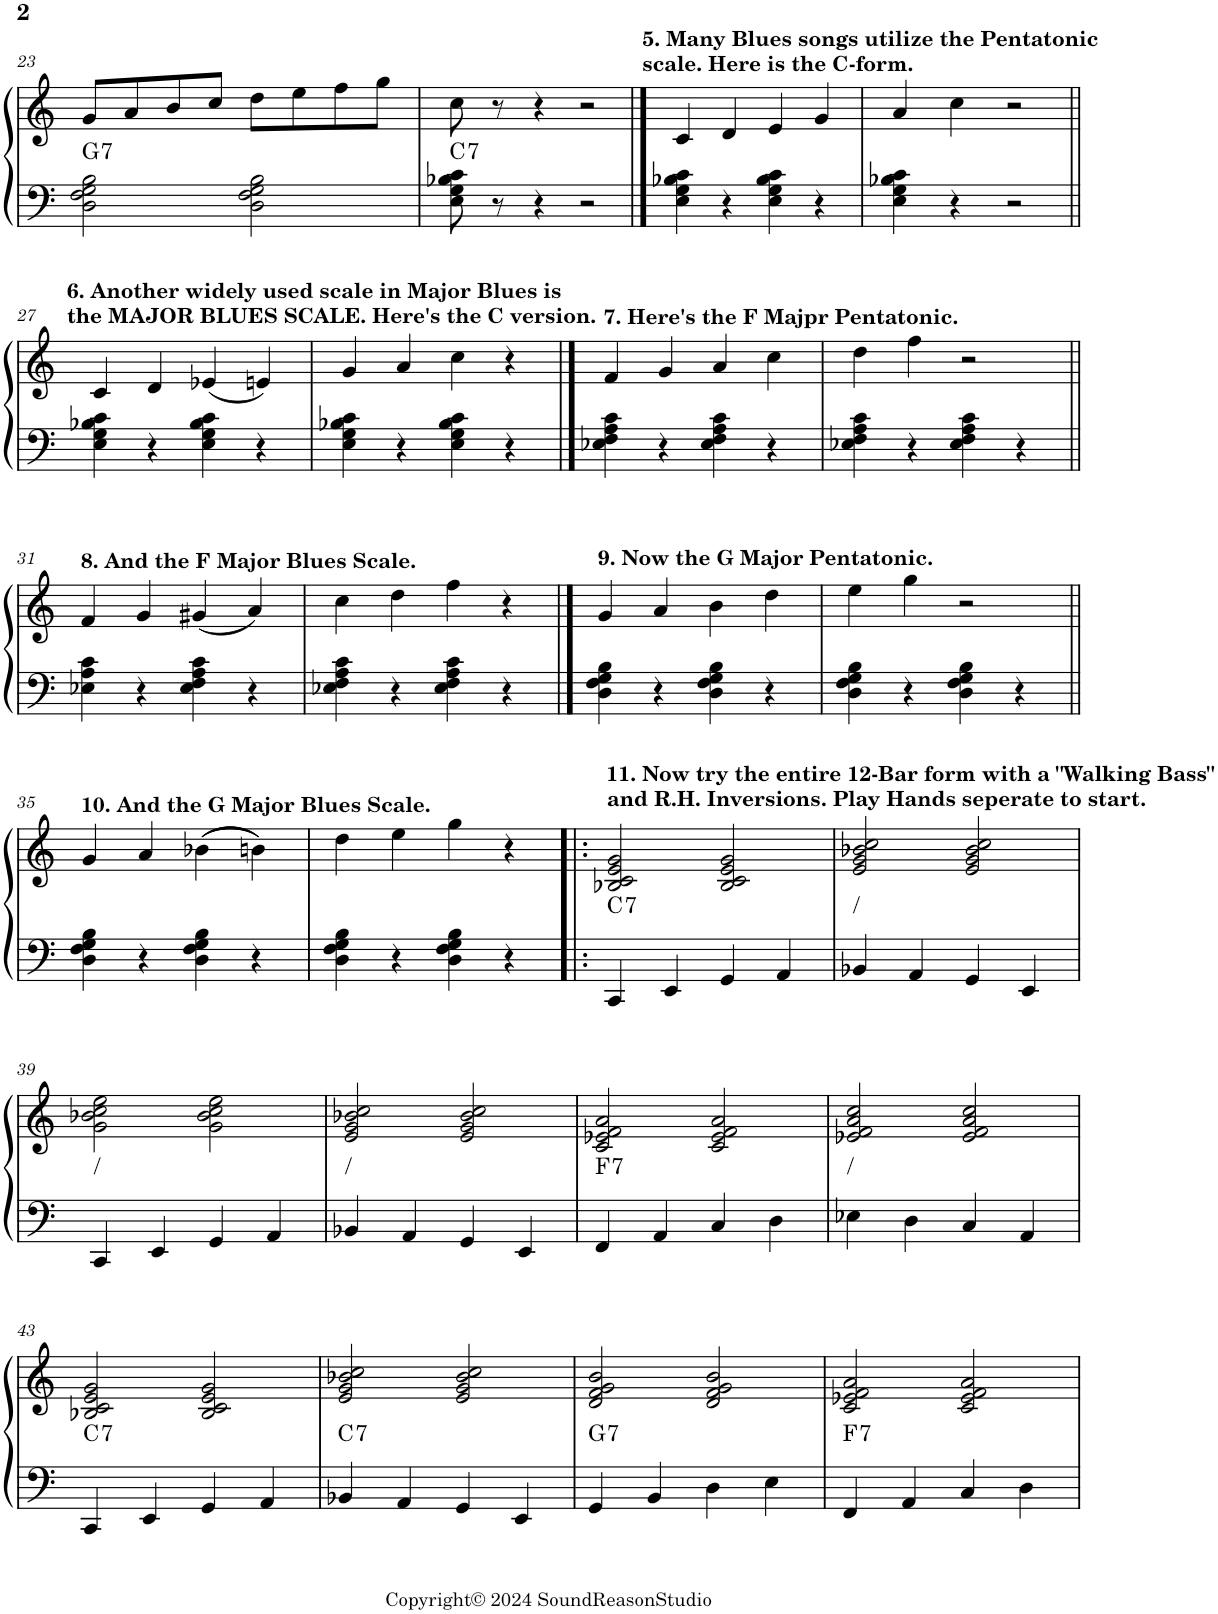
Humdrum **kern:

**kern	**kern	**harte
*part1	*part1	*part1
*staff2	*staff1	*
*I"Piano	*	*
*I'Pno.	*	*
!!LO:PB:g=z
*clefF4	*clefG2	*
*k[]	*k[]	*
*M4/4	*M4/4	*
=23	=23	=23
!	!	!LO:H:kt=7
2D\ 2F\ 2G\ 2B\	8g/L	G:7
.	8a/	.
.	8b/	.
.	8cc/J	.
2D\ 2F\ 2G\ 2B\	8dd\L	.
.	8ee\	.
.	8ff\	.
.	8gg\J	.
=24	=24	=24
!	!	!LO:H:kt=7
8E\ 8G\ 8B-X\ 8c\	8cc\	C:7
8r	8r	.
4r	4r	.
2r	2r	.
==25	==25	==25
!	!LO:TX:a:B:t=5. Many Blues songs utilize the Pentatonic	!
!	!LO:TX:a:t=scale. Here is the C-form.	!
4E\ 4G\ 4B-X\ 4c\	4c/	.
4r	4d/	.
4E\ 4G\ 4B-\ 4c\	4e/	.
4r	4g/	.
=26	=26	=26
4E\ 4G\ 4B-X\ 4c\	4a/	.
4r	4cc\	.
2r	2r	.
!!LO:LB:g=z
=27||	=27||	=27||
!	!LO:TX:a:B:t=6. Another widely used scale in Major Blues is	!
!	!LO:TX:a:t=the MAJOR BLUES SCALE. Here's the C version.	!
4E\ 4G\ 4B-X\ 4c\	4c/	.
4r	4d/	.
4E\ 4G\ 4B-\ 4c\	(4e-X/	.
4r	4en/)	.
=28	=28	=28
4E\ 4G\ 4B-X\ 4c\	4g/	.
4r	4a/	.
4E\ 4G\ 4B-\ 4c\	4cc\	.
4r	4r	.
==29	==29	==29
!	!LO:TX:a:B:t=7. Here's the F Majpr Pentatonic.	!
4E-X\ 4F\ 4A\ 4c\	4f/	.
4r	4g/	.
4E-\ 4F\ 4A\ 4c\	4a/	.
4r	4cc\	.
=30	=30	=30
4E-X\ 4F\ 4A\ 4c\	4dd\	.
4r	4ff\	.
4E-\ 4F\ 4A\ 4c\	2r	.
4r	.	.
!!LO:LB:g=z
=31||	=31||	=31||
!	!LO:TX:a:B:t=8. And the F Major Blues Scale.	!
4E-X\ 4A\ 4c\	4f/	.
4r	4g/	.
4E-\ 4F\ 4A\ 4c\	(4g#X/	.
4r	4a/)	.
=32	=32	=32
4E-X\ 4F\ 4A\ 4c\	4cc\	.
4r	4dd\	.
4E-\ 4F\ 4A\ 4c\	4ff\	.
4r	4r	.
==33	==33	==33
!	!LO:TX:a:B:t=9. Now the G Major Pentatonic.	!
4D\ 4F\ 4G\ 4B\	4g/	.
4r	4a/	.
4D\ 4F\ 4G\ 4B\	4b\	.
4r	4dd\	.
=34	=34	=34
4D\ 4F\ 4G\ 4B\	4ee\	.
4r	4gg\	.
4D\ 4F\ 4G\ 4B\	2r	.
4r	.	.
!!LO:LB:g=z
=35||	=35||	=35||
!	!LO:TX:a:B:t=10. And the G Major Blues Scale.	!
4D\ 4F\ 4G\ 4B\	4g/	.
4r	4a/	.
4D\ 4F\ 4G\ 4B\	((4b-X\	.
4r	4bn\))	.
=36	=36	=36
4D\ 4F\ 4G\ 4B\	4dd\	.
4r	4ee\	.
4D\ 4F\ 4G\ 4B\	4gg\	.
4r	4r	.
=37|!:	=37|!:	=37|!:
!	!LO:TX:a:B:t=11. Now try the entire 12-Bar form with a "Walking Bass"	!
!	!LO:TX:a:t=and R.H. Inversions. Play Hands seperate to start.	!LO:H:kt=7
4CC/	2B-X/ 2c/ 2e/ 2g/	C:7
4EE/	.	.
4GG/	2B-/ 2c/ 2e/ 2g/	.
4AA/	.	.
=38	=38	=38
!	!	!LO:H:kt=/
4BB-X/	2e/ 2g/ 2b-X/ 2cc/	N
4AA/	.	.
4GG/	2e/ 2g/ 2b-/ 2cc/	.
4EE/	.	.
!!LO:LB:g=z
=39	=39	=39
!	!	!LO:H:kt=/
4CC/	2g\ 2b-X\ 2cc\ 2ee\	N
4EE/	.	.
4GG/	2g\ 2b-\ 2cc\ 2ee\	.
4AA/	.	.
=40	=40	=40
!	!	!LO:H:kt=/
4BB-X/	2e/ 2g/ 2b-X/ 2cc/	N
4AA/	.	.
4GG/	2e/ 2g/ 2b-/ 2cc/	.
4EE/	.	.
=41	=41	=41
!	!	!LO:H:kt=7
4FF/	2c/ 2e-X/ 2f/ 2a/	F:7
4AA/	.	.
4C/	2c/ 2e-/ 2f/ 2a/	.
4D\	.	.
=42	=42	=42
!	!	!LO:H:kt=/
4E-X\	2e-X/ 2f/ 2a/ 2cc/	N
4D\	.	.
4C/	2e-/ 2f/ 2a/ 2cc/	.
4AA/	.	.
!!LO:LB:g=z
=43	=43	=43
!	!	!LO:H:kt=7
4CC/	2B-X/ 2c/ 2e/ 2g/	C:7
4EE/	.	.
4GG/	2B-/ 2c/ 2e/ 2g/	.
4AA/	.	.
=44	=44	=44
!	!	!LO:H:kt=7
4BB-X/	2e/ 2g/ 2b-X/ 2cc/	C:7
4AA/	.	.
4GG/	2e/ 2g/ 2b-/ 2cc/	.
4EE/	.	.
=45	=45	=45
!	!	!LO:H:kt=7
4GG/	2d/ 2f/ 2g/ 2b/	G:7
4BB/	.	.
4D\	2d/ 2f/ 2g/ 2b/	.
4E\	.	.
=46	=46	=46
!	!	!LO:H:kt=7
4FF/	2c/ 2e-X/ 2f/ 2a/	F:7
4AA/	.	.
4C/	2c/ 2e-/ 2f/ 2a/	.
4D\	.	.
=	=	=
*-	*-	*-
